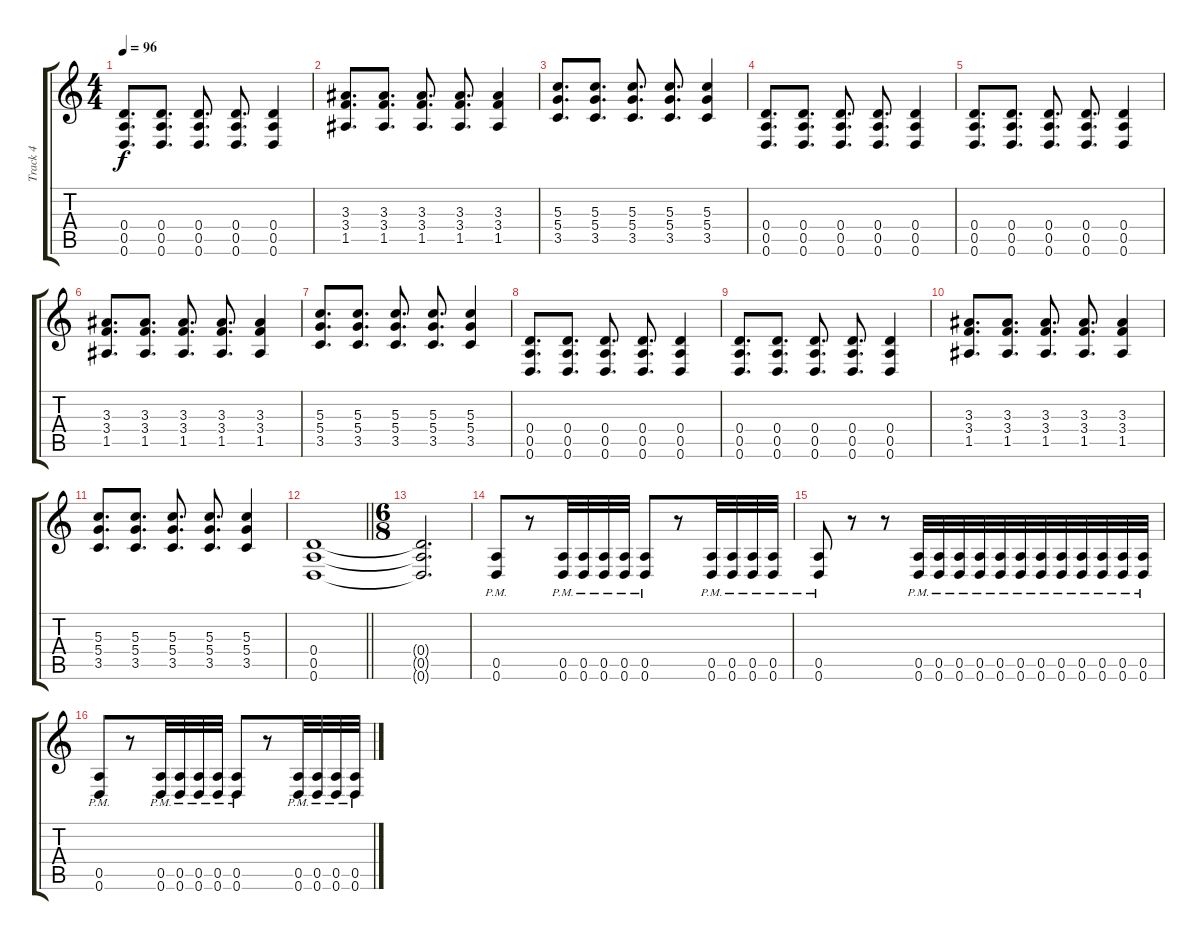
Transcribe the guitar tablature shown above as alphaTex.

\track ("Track 4" "Track 4") {instrument distortionguitar}
\staff {score tabs}
\tuning (E4 B3 G3 D3 A2 D2) {hide}
\ts (4 4)
\tempo 96
\clef g2
\ks c
(0.4 0.5 0.6).8{d dy f} (0.4 0.5 0.6).8{d} (0.4 0.5 0.6).8{d} (0.4 0.5 0.6).8{d} (0.4 0.5 0.6).4 |
(3.3 3.4 1.5).8{d} (3.3 3.4 1.5).8{d} (3.3 3.4 1.5).8{d} (3.3 3.4 1.5).8{d} (3.3 3.4 1.5).4 |
(5.3 5.4 3.5).8{d} (5.3 5.4 3.5).8{d} (5.3 5.4 3.5).8{d} (5.3 5.4 3.5).8{d} (5.3 5.4 3.5).4 |
(0.4 0.5 0.6).8{d} (0.4 0.5 0.6).8{d} (0.4 0.5 0.6).8{d} (0.4 0.5 0.6).8{d} (0.4 0.5 0.6).4 |
(0.4 0.5 0.6).8{d} (0.4 0.5 0.6).8{d} (0.4 0.5 0.6).8{d} (0.4 0.5 0.6).8{d} (0.4 0.5 0.6).4 |
(3.3 3.4 1.5).8{d} (3.3 3.4 1.5).8{d} (3.3 3.4 1.5).8{d} (3.3 3.4 1.5).8{d} (3.3 3.4 1.5).4 |
(5.3 5.4 3.5).8{d} (5.3 5.4 3.5).8{d} (5.3 5.4 3.5).8{d} (5.3 5.4 3.5).8{d} (5.3 5.4 3.5).4 |
(0.4 0.5 0.6).8{d} (0.4 0.5 0.6).8{d} (0.4 0.5 0.6).8{d} (0.4 0.5 0.6).8{d} (0.4 0.5 0.6).4 |
(0.4 0.5 0.6).8{d} (0.4 0.5 0.6).8{d} (0.4 0.5 0.6).8{d} (0.4 0.5 0.6).8{d} (0.4 0.5 0.6).4 |
(3.3 3.4 1.5).8{d} (3.3 3.4 1.5).8{d} (3.3 3.4 1.5).8{d} (3.3 3.4 1.5).8{d} (3.3 3.4 1.5).4 |
(5.3 5.4 3.5).8{d} (5.3 5.4 3.5).8{d} (5.3 5.4 3.5).8{d} (5.3 5.4 3.5).8{d} (5.3 5.4 3.5).4 |
\barLineRight lightlight
(0.4 0.5 0.6).1 |
\ts (6 8)
(0.4{t} 0.5{t} 0.6{t}).2{d} |
(0.5{pm} 0.6{pm}).8{volume 15} r.8 (0.5{pm} 0.6{pm}).32 (0.5{pm} 0.6{pm}).32 (0.5{pm} 0.6{pm}).32 (0.5{pm} 0.6{pm}).32 (0.5{pm} 0.6{pm}).8 r.8 (0.5{pm} 0.6{pm}).32 (0.5{pm} 0.6{pm}).32 (0.5{pm} 0.6{pm}).32 (0.5{pm} 0.6{pm}).32 |
(0.5{pm} 0.6{pm}).8 r.8 r.8 (0.5{pm} 0.6{pm}).32 (0.5{pm} 0.6{pm}).32 (0.5{pm} 0.6{pm}).32 (0.5{pm} 0.6{pm}).32 (0.5{pm} 0.6{pm}).32 (0.5{pm} 0.6{pm}).32 (0.5{pm} 0.6{pm}).32 (0.5{pm} 0.6{pm}).32 (0.5{pm} 0.6{pm}).32 (0.5{pm} 0.6{pm}).32 (0.5{pm} 0.6{pm}).32 (0.5{pm} 0.6{pm}).32 |
(0.5{pm} 0.6{pm}).8 r.8 (0.5{pm} 0.6{pm}).32 (0.5{pm} 0.6{pm}).32 (0.5{pm} 0.6{pm}).32 (0.5{pm} 0.6{pm}).32 (0.5{pm} 0.6{pm}).8 r.8 (0.5{pm} 0.6{pm}).32 (0.5{pm} 0.6{pm}).32 (0.5{pm} 0.6{pm}).32 (0.5{pm} 0.6{pm}).32
